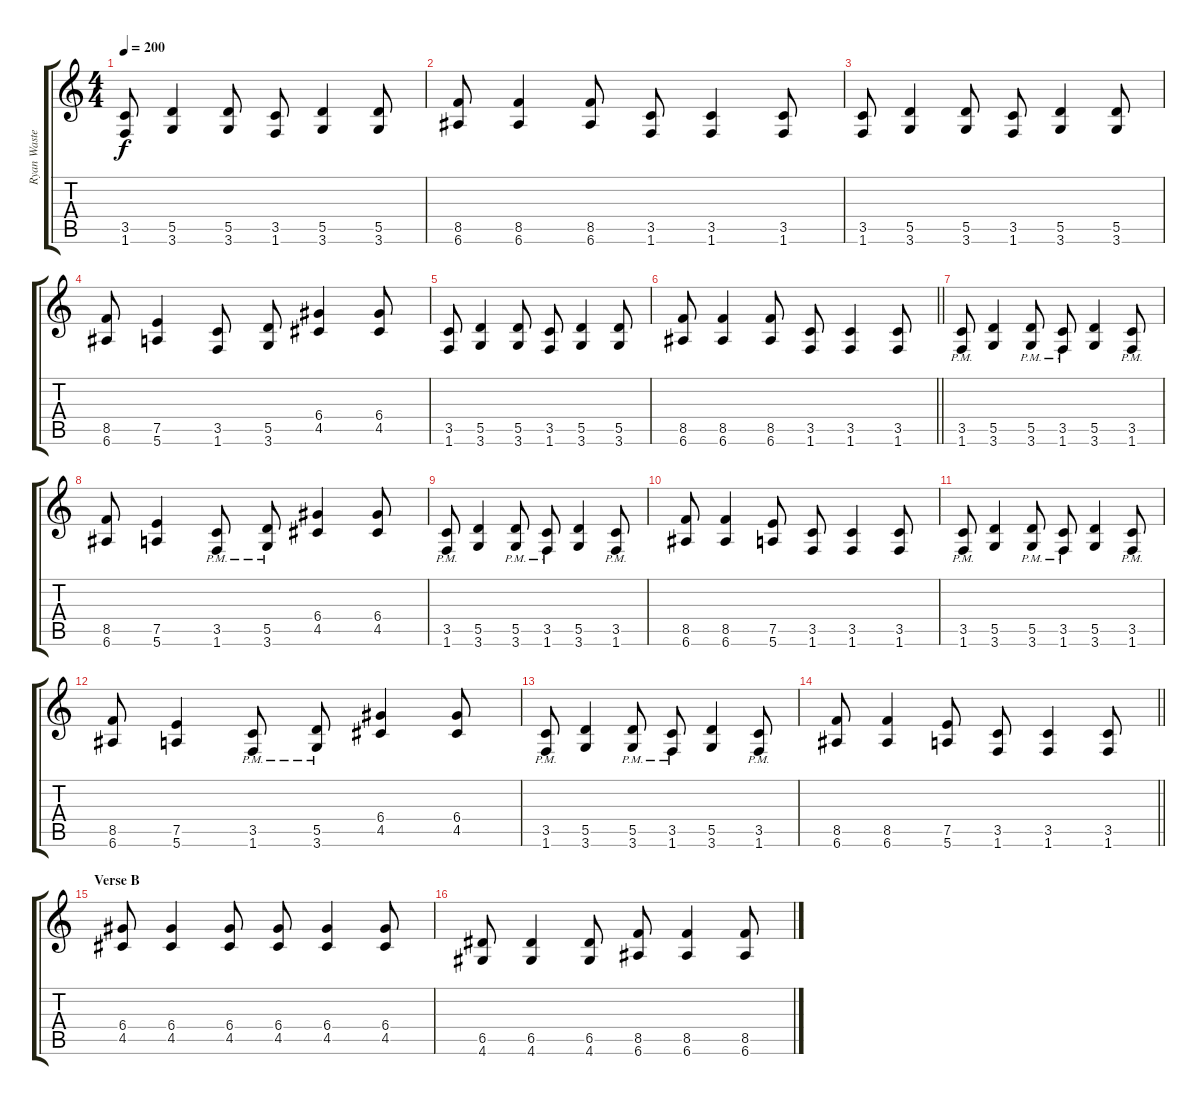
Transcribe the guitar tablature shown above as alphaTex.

\track ("Ryan Waste (Right)" "Ryan Waste") {instrument distortionguitar}
\staff {score tabs}
\tuning (E4 B3 G3 D3 A2 E2) {hide}
\ts (4 4)
\tempo 200
\clef g2
\ks c
(3.5 1.6).8{dy f} (5.5 3.6).4 (5.5 3.6).8 (3.5 1.6).8 (5.5 3.6).4 (5.5 3.6).8 |
(8.5 6.6).8 (8.5 6.6).4 (8.5 6.6).8 (3.5 1.6).8 (3.5 1.6).4 (3.5 1.6).8 |
(3.5 1.6).8 (5.5 3.6).4 (5.5 3.6).8 (3.5 1.6).8 (5.5 3.6).4 (5.5 3.6).8 |
(8.5 6.6).8 (7.5 5.6).4 (3.5 1.6).8 (5.5 3.6).8 (6.4 4.5).4 (6.4 4.5).8 |
(3.5 1.6).8 (5.5 3.6).4 (5.5 3.6).8 (3.5 1.6).8 (5.5 3.6).4 (5.5 3.6).8 |
\barLineRight lightlight
(8.5 6.6).8 (8.5 6.6).4 (8.5 6.6).8 (3.5 1.6).8 (3.5 1.6).4 (3.5 1.6).8 |
(3.5{pm} 1.6{pm}).8 (5.5 3.6).4 (5.5{pm} 3.6{pm}).8 (3.5{pm} 1.6{pm}).8 (5.5 3.6).4 (3.5{pm} 1.6{pm}).8 |
(8.5 6.6).8 (7.5 5.6).4 (3.5{pm} 1.6{pm}).8 (5.5{pm} 3.6{pm}).8 (6.4 4.5).4 (6.4 4.5).8 |
(3.5{pm} 1.6{pm}).8 (5.5 3.6).4 (5.5{pm} 3.6{pm}).8 (3.5{pm} 1.6{pm}).8 (5.5 3.6).4 (3.5{pm} 1.6{pm}).8 |
(8.5 6.6).8 (8.5 6.6).4 (7.5 5.6).8 (3.5 1.6).8 (3.5 1.6).4 (3.5 1.6).8 |
(3.5{pm} 1.6{pm}).8 (5.5 3.6).4 (5.5{pm} 3.6{pm}).8 (3.5{pm} 1.6{pm}).8 (5.5 3.6).4 (3.5{pm} 1.6{pm}).8 |
(8.5 6.6).8 (7.5 5.6).4 (3.5{pm} 1.6{pm}).8 (5.5{pm} 3.6{pm}).8 (6.4 4.5).4 (6.4 4.5).8 |
(3.5{pm} 1.6{pm}).8 (5.5 3.6).4 (5.5{pm} 3.6{pm}).8 (3.5{pm} 1.6{pm}).8 (5.5 3.6).4 (3.5{pm} 1.6{pm}).8 |
\barLineRight lightlight
(8.5 6.6).8 (8.5 6.6).4 (7.5 5.6).8 (3.5 1.6).8 (3.5 1.6).4 (3.5 1.6).8 |
\section ("" "Verse B")
(6.4 4.5).8 (6.4 4.5).4 (6.4 4.5).8 (6.4 4.5).8 (6.4 4.5).4 (6.4 4.5).8 |
(6.5 4.6).8 (6.5 4.6).4 (6.5 4.6).8 (8.5 6.6).8 (8.5 6.6).4 (8.5 6.6).8
